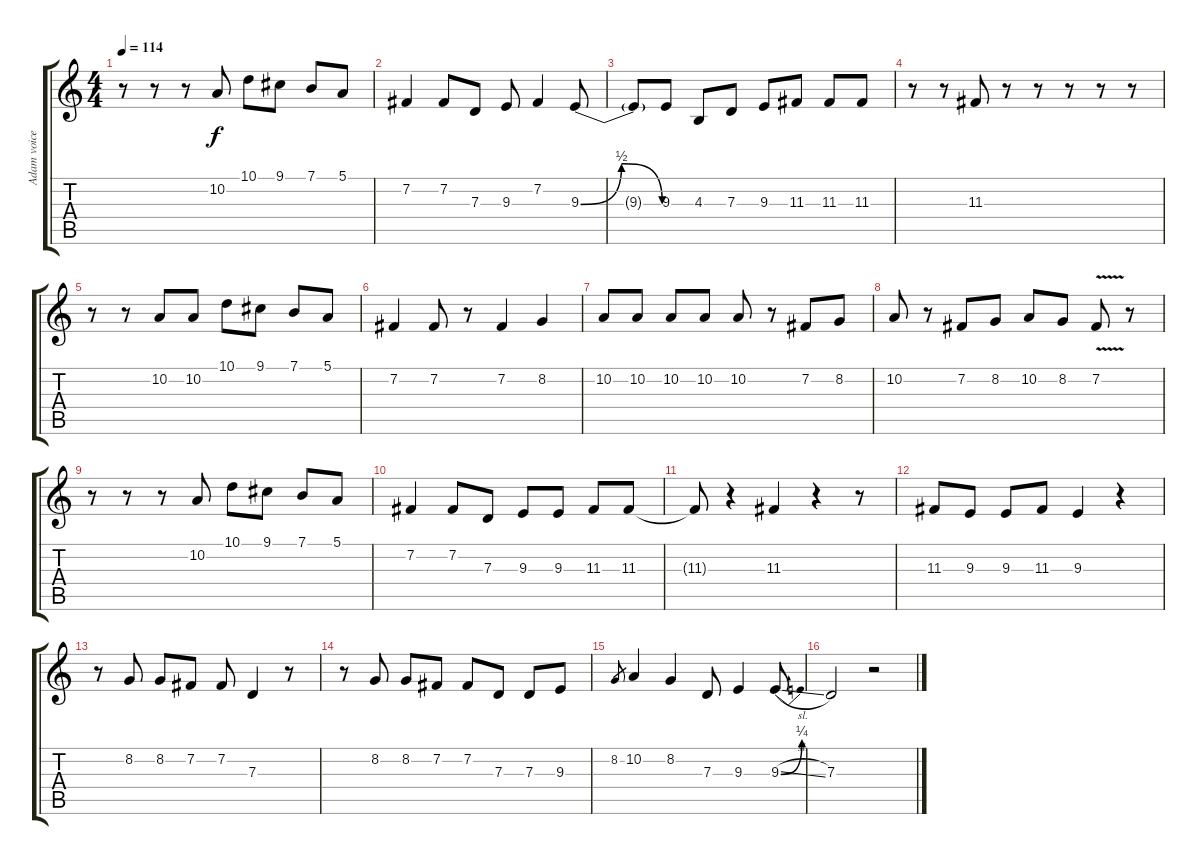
\track ("Adam voice" "Adam voice") {instrument altosax}
\staff {score tabs}
\tuning (E4 B3 G3 D3 A2 E2) {hide}
\ts (4 4)
\tempo 114
\clef g2
\ks c
r.8{dy f} r.8 r.8 10.2.8 10.1.8 9.1.8 7.1.8 5.1.8 |
7.2.4 7.2.8 7.3.8 9.3.8 7.2.4 9.3{be (bendrelease 0 0 30 2 30 2 60 0)}.8 |
9.3{t}.8 9.3.8 4.3.8 7.3.8 9.3.8 11.3.8 11.3.8 11.3.8 |
r.8 r.8 11.3.8 r.8 r.8 r.8 r.8 r.8 |
r.8 r.8 10.2.8 10.2.8 10.1.8 9.1.8 7.1.8 5.1.8 |
7.2.4 7.2.8 r.8 7.2.4 8.2.4 |
10.2.8 10.2.8 10.2.8 10.2.8 10.2.8 r.8 7.2.8 8.2.8 |
10.2.8 r.8 7.2.8 8.2.8 10.2.8 8.2.8 7.2{v}.8 r.8 |
r.8 r.8 r.8 10.2.8 10.1.8 9.1.8 7.1.8 5.1.8 |
7.2.4 7.2.8 7.3.8 9.3.8 9.3.8 11.3.8 11.3.8 |
11.3{t}.8 r.4 11.3.4 r.4 r.8 |
11.3.8 9.3.8 9.3.8 11.3.8 9.3.4 r.4 |
r.8 8.2.8 8.2.8 7.2.8 7.2.8 7.3.4 r.8 |
r.8 8.2.8 8.2.8 7.2.8 7.2.8 7.3.8 7.3.8 9.3.8 |
8.2.8{gr} 10.2.4 8.2.4 7.3.8 9.3.4 9.3{be (bend 0 0 60 1) sl}.8 |
7.3.2 r.2
